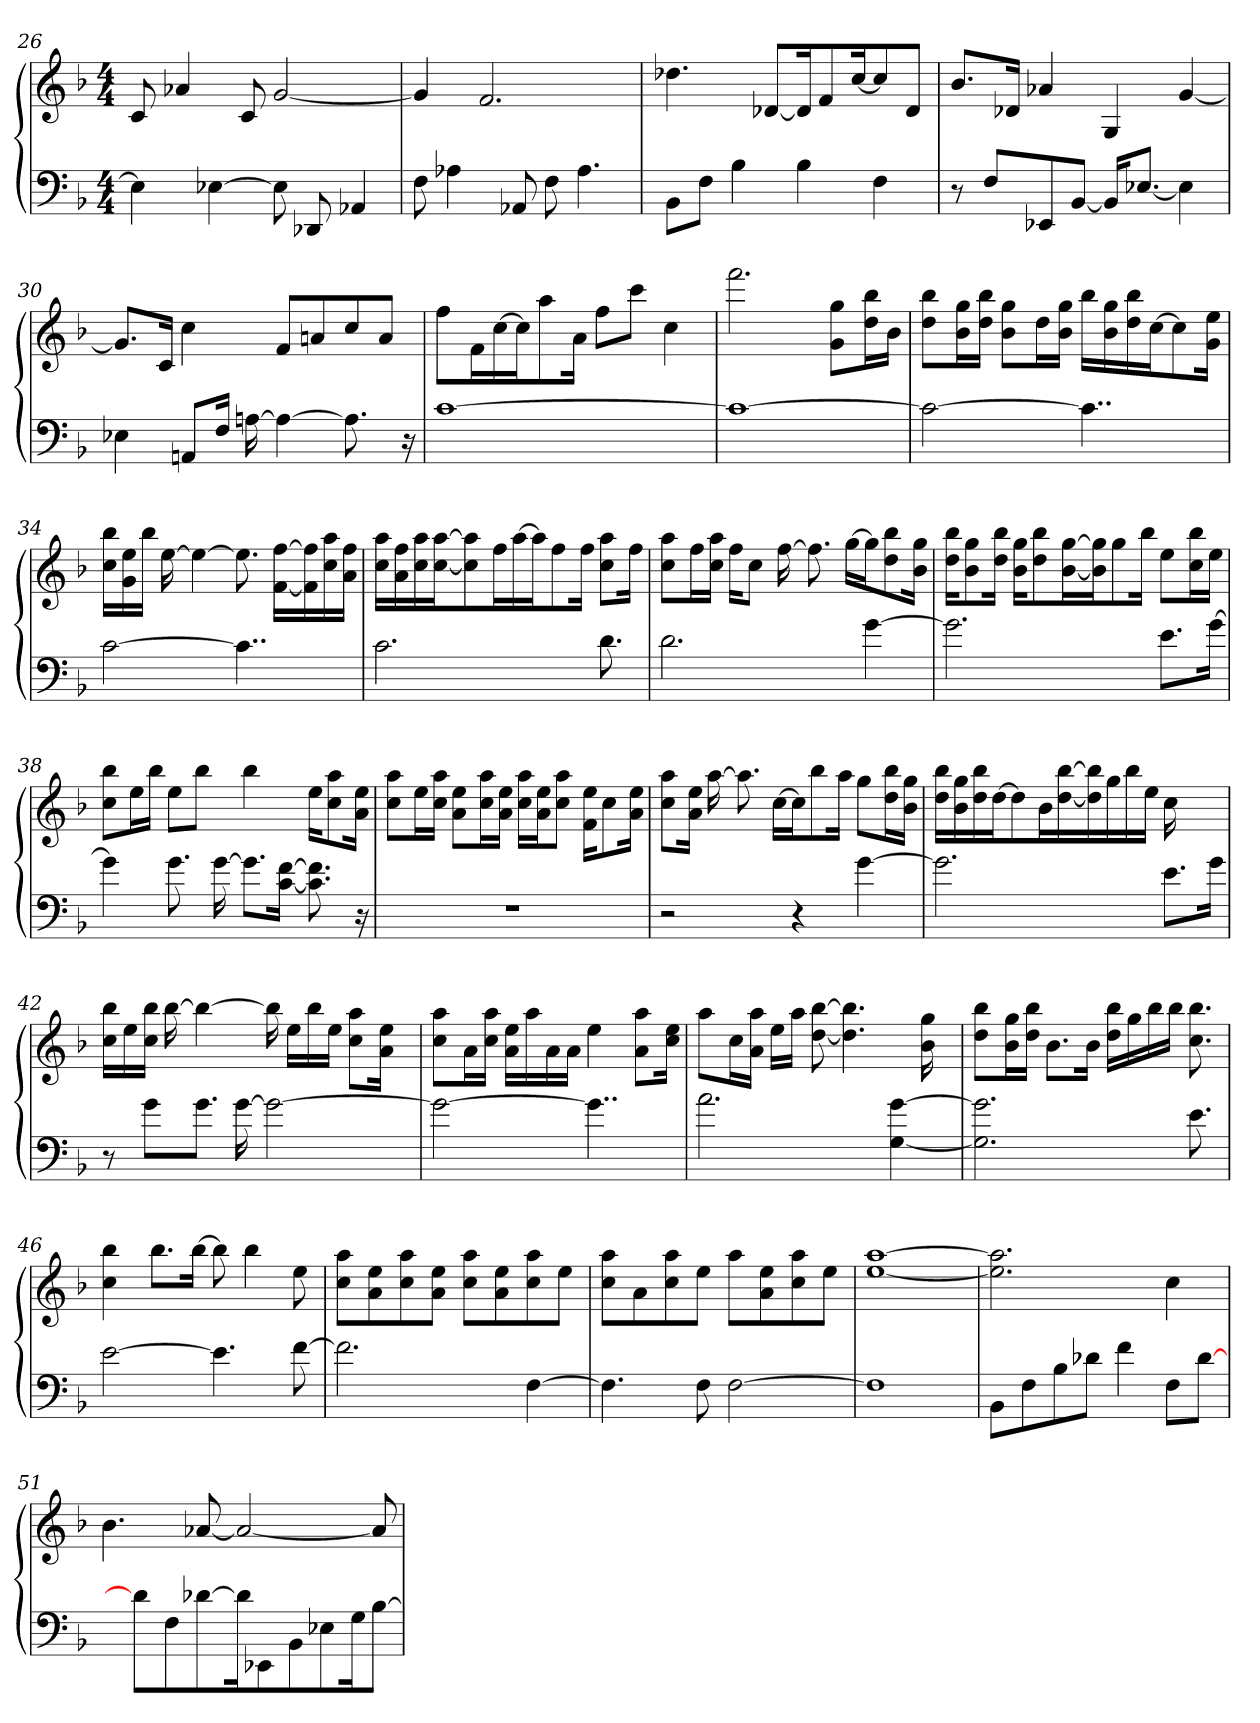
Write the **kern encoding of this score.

**kern	**kern
*part1	*part1
*staff2	*staff1
*clefF4	*clefG2
*k[b-]	*k[b-]
*F:	*F:
*M4/4	*M4/4
=26	=26
4E-\]	8c/
.	4a-X/
[>4E-X\	.
.	8c/
8E-\]	[<2g/
8DD-X/	.
4AA-X/	.
=27	=27
8F\	4g/]
4A-X\	.
.	2.f/
8AA-X/	.
8F\	.
4.A-\	.
!!LO:LB:g=z
=28	=28
8BB-\L	4.dd-X\
8F\J	.
4B-\	.
.	[<8d-X/L
4B-\	16d-/K]
.	8f/
.	[<16cc/k
4F\	8cc/]
.	8d-/J
=29	=29
8r	8.b-/L
8F/L	.
.	16d-X/Jk
8EE-X/	4a-X/
[<8BB-/J	.
16BB-/KL]	4G/
[>8.E-X/J	.
4E-\]	[<4g/
=30	=30
4E-X\	8.g/L]
.	16c/Jk
8AAn/L	4cc\
16F/Jk	.
[>16An\	.
4A\_>	8f/L
.	8an/
8.A\]	8cc/
.	8a/J
16r	.
!!LO:PB:g=z
=31	=31
[>1c	8ff\L
.	16f\L
.	[>16cc\
.	16cc\J]
.	8aa\
.	16a\Jk
.	8ff\L
.	8ccc\J
.	4cc\
=32	=32
1c_>	2.fff\
.	8gg\ 8g\L
.	16bb-\ 16dd\L
.	16b-\JJ
=33	=33
2c\_>	8bb-\ 8dd\L
.	16gg\ 16b-\L
.	16bb-\ 16dd\JJ
.	8gg\ 8b-\L
.	16dd\L
.	16gg\ 16b-\JJ
4..c\]	16bb-\LL
.	16gg\ 16b-\
.	16bb-\ 16dd\
.	[>16cc\J
.	8cc\]
.	16ee\ 16g\Jk
!!LO:LB:g=z
=34	=34
[>2c\	16bb-\ 16cc\LL
.	16ee\ 16g\
.	16bb-\JJ
.	[>16ee\
.	4ee\_>
4..c\]	8.ee\]
.	[>16ff\ [<16f\LL
.	16ff\] 16f\]
.	16aa\ 16cc\
.	16ff\ 16a\JJ
=35	=35
2.c\	16aa\ 16cc\LL
.	16ff\ 16a\
.	16aa\ 16cc\
.	[>16aa\ [<16cc\J
.	8aa\] 8cc\]
.	16ff\L
.	[>16aa\
.	16aa\J]
.	8ff\
.	16ff\Jk
8.d\	8aa\ 8cc\L
.	16ff\Jk
=36	=36
2.d\	8aa\ 8cc\L
.	16ff\L
.	16aa\ 16cc\JJ
.	16ff\KL
.	8cc\J
.	[>16ff\
.	8.ff\]
.	[>16gg\LL
[>4g\	16gg\J]
.	8bb-\ 8dd\
.	16gg\ 16b-\Jk
!!LO:LB:g=z
=37	=37
2.g\]	16bb-\ 16dd\KL
.	8gg\ 8b-\
.	16bb-\ 16dd\Jk
.	16gg\ 16b-\KL
.	8bb-\ 8dd\
.	[>16gg\ [<16b-\L
.	16gg\] 16b-\]J
.	8gg\
.	16bb-\Jk
8.e\L	8ee\L
.	16bb-\ 16cc\L
[>16g\Jk	16ee\JJ
=38	=38
4g\]	8bb-\ 8cc\L
.	16ee\L
.	16bb-\JJ
8.g\	8ee\L
.	8bb-\J
[>16g\	.
8.g\L]	4bb-\
[>16f\ [<16c\Jk	.
8.f\] 8.c\]	16ee\KL
.	8aa\ 8cc\
16r	16ee\ 16a\Jk
=39	=39
1r	8aa\ 8cc\L
.	16ee\L
.	16aa\ 16cc\JJ
.	8ee\ 8a\L
.	16aa\ 16cc\L
.	16ee\ 16a\JJ
.	16aa\ 16cc\LL
.	16ee\ 16a\J
.	8aa\ 8cc\J
.	16ee\ 16f\KL
.	8cc\
.	16ee\ 16a\Jk
!!LO:LB:g=z
=40	=40
2r	8aa\ 8cc\L
.	16ee\ 16a\Jk
.	[>16aa\
.	8.aa\]
.	[>16cc\LL
4r	16cc\J]
.	8bb-\
.	16aa\Jk
[>4g\	8gg\L
.	16bb-\ 16dd\L
.	16gg\ 16b-\JJ
=41	=41
2.g\]	16bb-\ 16dd\LL
.	16gg\ 16b-\
.	16bb-\ 16dd\
.	[>16dd\J
.	8dd\]
.	16b-\L
.	[>16bb-\ [<16dd\
.	16bb-\] 16dd\]
.	16gg\
.	16bb-\
.	16ee\JJ
8.e\L	16cc\
.	8.ryy
16g\Jk	.
=42	=42
8r	16bb-\ 16cc\LL
.	16ee\
8g\L	16bb-\ 16cc\JJ
.	[>16bb-\
8.g\J	4bb-\_>
[>16g\	.
2g\_>	16bb-\]
.	16ee\LL
.	16bb-\
.	16ee\JJ
.	8aa\ 8cc\L
.	16ee\ 16a\Jk
.	16ryy
!!LO:LB:g=z
=43	=43
2g\_>	8aa\ 8cc\L
.	16a\L
.	16aa\ 16cc\JJ
.	16ee\ 16a\LL
.	16aa\
.	16a\
.	16a\JJ
4..g\]	4ee\
.	8aa\ 8a\L
.	16ee\ 16cc\Jk
=44	=44
2.a\	8aa\L
.	16cc\L
.	16aa\ 16a\JJ
.	16ee\LL
.	16aa\JJ
.	[>8bb-\ [<8dd\
.	4.bb-\] 4.dd\]
[>4g\ [<4G\	.
.	16gg\ 16b-\
.	16ryy
=45	=45
2.g\] 2.G\]	8bb-\ 8dd\L
.	16gg\ 16b-\L
.	16bb-\ 16dd\JJ
.	8.b-\L
.	16b-\Jk
.	16bb-\ 16dd\LL
.	16gg\
.	16bb-\
.	16bb-\JJ
8.e\	8.bb-\ 8.cc\
!!LO:PB:g=z
=46	=46
[>2e\	4bb-\ 4cc\
.	8.bb-\L
.	[>16bb-\Jk
4.e\]	8bb-\]
.	4bb-\
[>8f\	8ee\
=47	=47
2.f\]	8aa\ 8cc\L
.	8ee\ 8a\
.	8aa\ 8cc\
.	8ee\ 8a\J
.	8aa\ 8cc\L
.	8ee\ 8a\
[>4F\	8aa\ 8cc\
.	8ee\J
=48	=48
4.F\]	8aa\ 8cc\L
.	8a\
.	8aa\ 8cc\
8F\	8ee\J
[>2F\	8aa\L
.	8ee\ 8a\
.	8aa\ 8cc\
.	8ee\J
=49	=49
1F]	[>1aa [<1ee
!!LO:LB:g=z
=50	=50
8BB-\L	2.aa\] 2.ee\]
8F\	.
8B-\	.
8d-X\J	.
4f\	.
8F\L	4cc\
[>8d-\J	.
=51	=51
8ryy	4.b-\
8d-\L]	.
8F\	.
[>8d-X\	[<8a-X/
16d-\K]	2a-/_<
8EE-X\	.
8BB-\	.
8E-X\	.
16G\K	.
[>8B-\J	8a-/]
=	=
*-	*-
